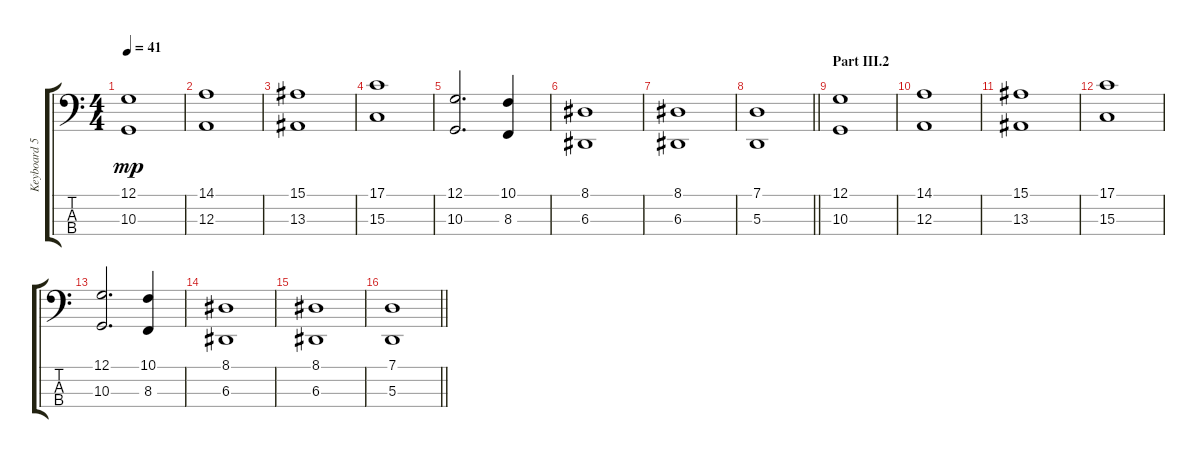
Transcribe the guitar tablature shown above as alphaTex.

\track ("Keyboard 5" "Keyboard 5") {instrument choiraahs}
\staff {score tabs}
\tuning (G2 D2 A1 E1) {hide}
\ts (4 4)
\tempo 41
\clef f4
\ks c
(12.1 10.3).1{dy mp} |
(14.1 12.3).1 |
(15.1 13.3).1 |
(17.1 15.3).1 |
(12.1 10.3).2{d} (10.1 8.3).4 |
(8.1 6.3).1 |
(8.1 6.3).1 |
\barLineRight lightlight
(7.1 5.3).1 |
\section ("" "Part III.2")
(12.1 10.3).1 |
(14.1 12.3).1 |
(15.1 13.3).1 |
(17.1 15.3).1 |
(12.1 10.3).2{d} (10.1 8.3).4 |
(8.1 6.3).1 |
(8.1 6.3).1 |
\barLineRight lightlight
(7.1 5.3).1
